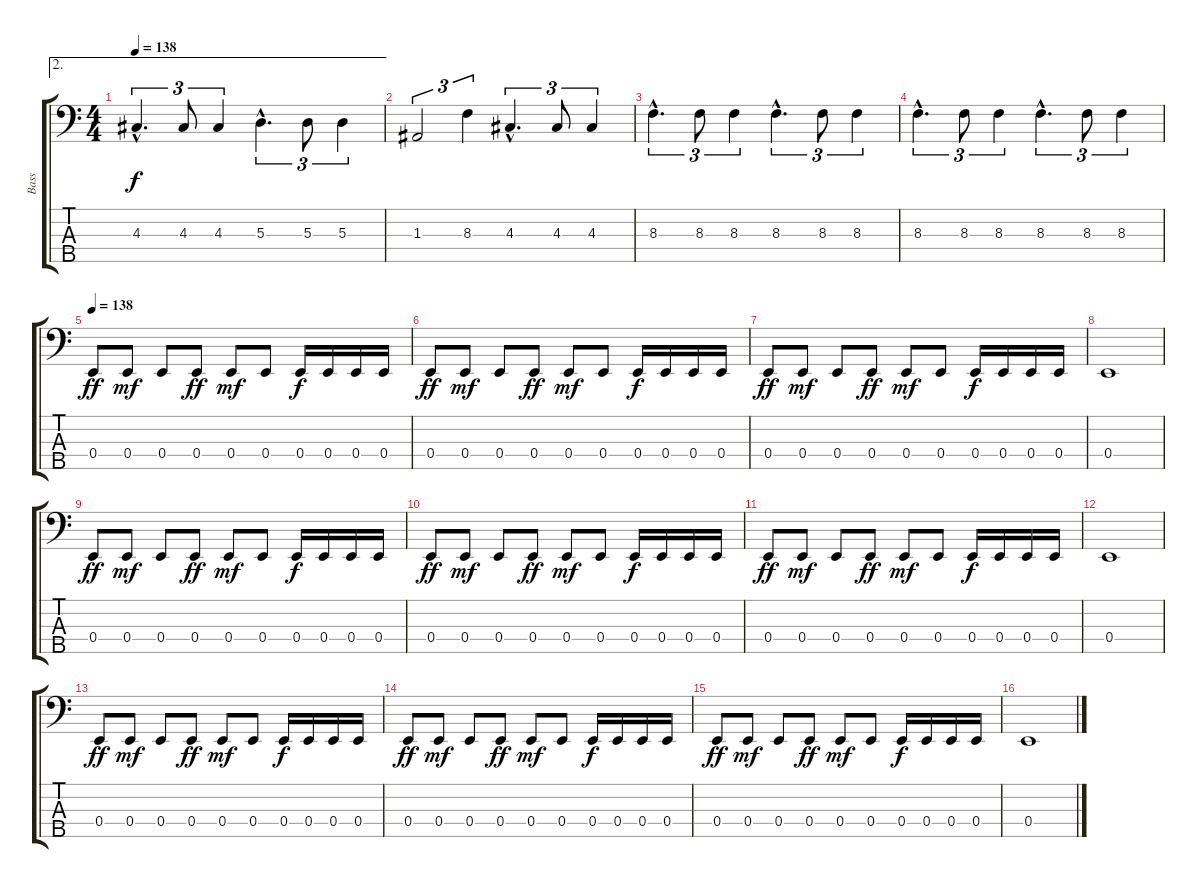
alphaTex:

\track ("Bass" "Bass") {instrument electricbassfinger}
\staff {score tabs}
\tuning (G2 D2 A1 E1 B0) {hide}
\ae 2
\ts (4 4)
\tempo 138
\clef f4
\ks c
4.3{hac}.4{d tu (3 2) dy f} 4.3.8{tu (3 2)} 4.3.4{tu (3 2)} 5.3{hac}.4{d tu (3 2)} 5.3.8{tu (3 2)} 5.3.4{tu (3 2)} |
1.3.2{tu (3 2)} 8.3.4{tu (3 2)} 4.3{hac}.4{d tu (3 2)} 4.3.8{tu (3 2)} 4.3.4{tu (3 2)} |
8.3{hac}.4{d tu (3 2)} 8.3.8{tu (3 2)} 8.3.4{tu (3 2)} 8.3{hac}.4{d tu (3 2)} 8.3.8{tu (3 2)} 8.3.4{tu (3 2)} |
8.3{hac}.4{d tu (3 2)} 8.3.8{tu (3 2)} 8.3.4{tu (3 2)} 8.3{hac}.4{d tu (3 2)} 8.3.8{tu (3 2)} 8.3.4{tu (3 2)} |
\tempo 138
0.4.8{dy ff} 0.4.8{dy mf} 0.4.8 0.4.8{dy ff} 0.4.8{dy mf} 0.4.8 0.4.16{dy f} 0.4.16 0.4.16 0.4.16 |
0.4.8{dy ff} 0.4.8{dy mf} 0.4.8 0.4.8{dy ff} 0.4.8{dy mf} 0.4.8 0.4.16{dy f} 0.4.16 0.4.16 0.4.16 |
0.4.8{dy ff} 0.4.8{dy mf} 0.4.8 0.4.8{dy ff} 0.4.8{dy mf} 0.4.8 0.4.16{dy f} 0.4.16 0.4.16 0.4.16 |
0.4.1 |
0.4.8{dy ff} 0.4.8{dy mf} 0.4.8 0.4.8{dy ff} 0.4.8{dy mf} 0.4.8 0.4.16{dy f} 0.4.16 0.4.16 0.4.16 |
0.4.8{dy ff} 0.4.8{dy mf} 0.4.8 0.4.8{dy ff} 0.4.8{dy mf} 0.4.8 0.4.16{dy f} 0.4.16 0.4.16 0.4.16 |
0.4.8{dy ff} 0.4.8{dy mf} 0.4.8 0.4.8{dy ff} 0.4.8{dy mf} 0.4.8 0.4.16{dy f} 0.4.16 0.4.16 0.4.16 |
0.4.1 |
0.4.8{dy ff} 0.4.8{dy mf} 0.4.8 0.4.8{dy ff} 0.4.8{dy mf} 0.4.8 0.4.16{dy f} 0.4.16 0.4.16 0.4.16 |
0.4.8{dy ff} 0.4.8{dy mf} 0.4.8 0.4.8{dy ff} 0.4.8{dy mf} 0.4.8 0.4.16{dy f} 0.4.16 0.4.16 0.4.16 |
0.4.8{dy ff} 0.4.8{dy mf} 0.4.8 0.4.8{dy ff} 0.4.8{dy mf} 0.4.8 0.4.16{dy f} 0.4.16 0.4.16 0.4.16 |
0.4.1
